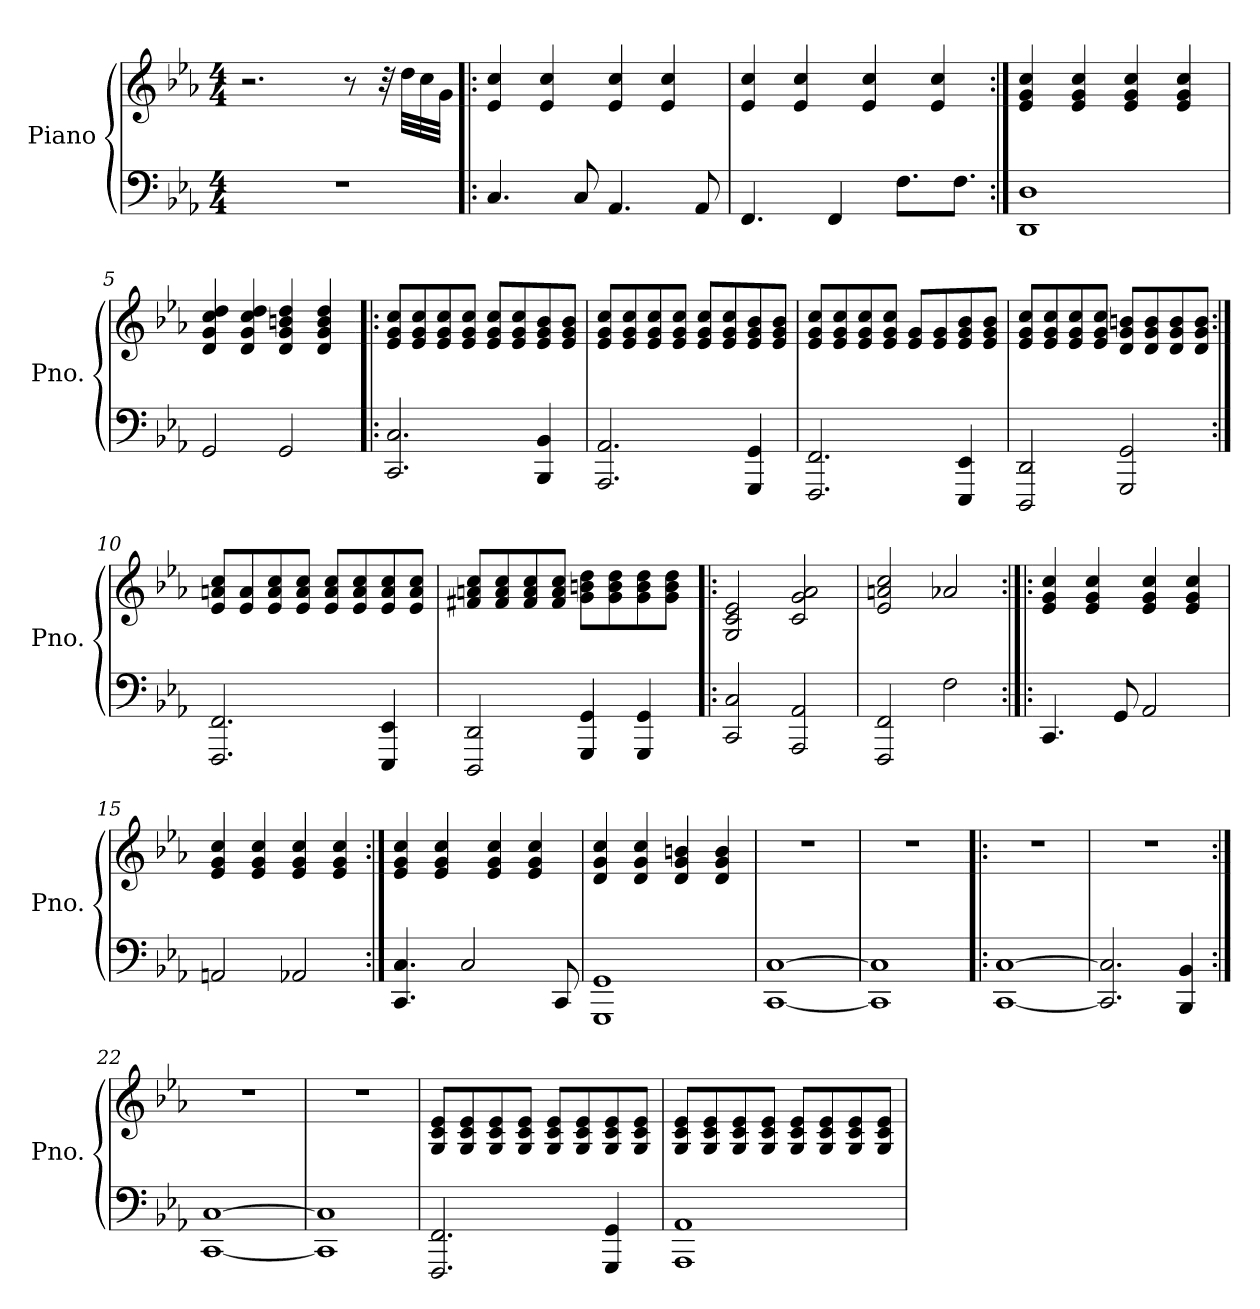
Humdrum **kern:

**kern	**kern
*part1	*part1
*staff2	*staff1
*I"Piano	*
*I'Pno.	*
*clefF4	*clefG2
*k[b-e-a-]	*k[b-e-a-]
*M4/4	*M4/4
*MM75	*MM75
=1	=1
1r	2.r
.	8r
.	32r
.	32dd\LLL
.	32cc\
.	32g\JJJ
=2!|:	=2!|:
4.C/	4e-/ 4cc/
.	4e-/ 4cc/
8C/	.
4.AA-/	4e-/ 4cc/
.	4e-/ 4cc/
8AA-/	.
=3	=3
4.FF/	4e-/ 4cc/
.	4e-/ 4cc/
4FF/	.
.	4e-/ 4cc/
8.F\L	.
.	4e-/ 4cc/
8.F\J	.
=4:|!	=4:|!
1DD 1D	4e-/ 4g/ 4cc/
.	4e-/ 4g/ 4cc/
.	4e-/ 4g/ 4cc/
.	4e-/ 4g/ 4cc/
=5	=5
2GG/	4d/ 4g/ 4cc/ 4dd/
.	4d/ 4g/ 4cc/ 4dd/
2GG/	4d/ 4g/ 4bn/ 4dd/
.	4d/ 4g/ 4b/ 4dd/
=6!|:	=6!|:
2.CC/ 2.C/	8e-/ 8g/ 8cc/L
.	8e-/ 8g/ 8cc/
.	8e-/ 8g/ 8cc/
.	8e-/ 8g/ 8cc/J
.	8e-/ 8g/ 8cc/L
.	8e-/ 8g/ 8cc/
4BBB-/ 4BB-/	8e-/ 8g/ 8b-/
.	8e-/ 8g/ 8b-/J
=7	=7
2.AAA-/ 2.AA-/	8e-/ 8g/ 8cc/L
.	8e-/ 8g/ 8cc/
.	8e-/ 8g/ 8cc/
.	8e-/ 8g/ 8cc/J
.	8e-/ 8g/ 8cc/L
.	8e-/ 8g/ 8cc/
4GGG/ 4GG/	8e-/ 8g/ 8b-/
.	8e-/ 8g/ 8b-/J
!!LO:LB:g=z
=8	=8
2.FFF/ 2.FF/	8e-/ 8g/ 8cc/L
.	8e-/ 8g/ 8cc/
.	8e-/ 8g/ 8cc/
.	8e-/ 8g/ 8cc/J
.	8e-/ 8g/L
.	8e-/ 8g/
4EEE-/ 4EE-/	8e-/ 8g/ 8b-/
.	8e-/ 8g/ 8b-/J
=9	=9
2DDD/ 2DD/	8e-/ 8g/ 8cc/L
.	8e-/ 8g/ 8cc/
.	8e-/ 8g/ 8cc/
.	8e-/ 8g/ 8cc/J
2GGG/ 2GG/	8d/ 8g/ 8bn/L
.	8d/ 8g/ 8b/
.	8d/ 8g/ 8b/
.	8d/ 8g/ 8b/J
=10:|!	=10:|!
2.FFF/ 2.FF/	8e-/ 8an/ 8cc/L
.	8e-/ 8a/
.	8e-/ 8a/ 8cc/
.	8e-/ 8a/ 8cc/J
.	8e-/ 8a/ 8cc/L
.	8e-/ 8a/ 8cc/
4EEE-/ 4EE-/	8e-/ 8a/ 8cc/
.	8e-/ 8a/ 8cc/J
=11	=11
2DDD/ 2DD/	8f#X/ 8an/ 8cc/L
.	8f#/ 8a/ 8cc/
.	8f#/ 8a/ 8cc/
.	8f#/ 8a/ 8cc/J
4GGG/ 4GG/	8g\ 8bn\ 8dd\L
.	8g\ 8b\ 8dd\
4GGG/ 4GG/	8g\ 8b\ 8dd\
.	8g\ 8b\ 8dd\J
=12!|:	=12!|:
2CC/ 2C/	2G/ 2c/ 2e-/
2AAA-/ 2AA-/	2c/ 2g/ 2a-/
=13	=13
2FFF/ 2FF/	2e-/ 2an/ 2cc/
2F\	2a-X/
=14:|!|:	=14:|!|:
4.CC/	4e-/ 4g/ 4cc/
.	4e-/ 4g/ 4cc/
8GG/	.
2AA-/	4e-/ 4g/ 4cc/
.	4e-/ 4g/ 4cc/
!!LO:LB:g=z
=15	=15
2AAn/	4e-/ 4g/ 4cc/
.	4e-/ 4g/ 4cc/
2AA-X/	4e-/ 4g/ 4cc/
.	4e-/ 4g/ 4cc/
=16:|!	=16:|!
4.CC/ 4.C/	4e-/ 4g/ 4cc/
.	4e-/ 4g/ 4cc/
2C/	.
.	4e-/ 4g/ 4cc/
.	4e-/ 4g/ 4cc/
8CC/	.
=17	=17
1GGG 1GG	4d/ 4g/ 4cc/
.	4d/ 4g/ 4cc/
.	4d/ 4g/ 4bn/
.	4d/ 4g/ 4b/
=18	=18
[1CC [1C	1r
=19	=19
1CC] 1C]	1r
=20!|:	=20!|:
[1CC [1C	1r
=21	=21
2.CC/] 2.C/]	1r
4BBB-/ 4BB-/	.
=22:|!	=22:|!
[1CC [1C	1r
=23	=23
1CC] 1C]	1r
=24	=24
2.FFF/ 2.FF/	8G/ 8c/ 8e-/L
.	8G/ 8c/ 8e-/
.	8G/ 8c/ 8e-/
.	8G/ 8c/ 8e-/J
.	8G/ 8c/ 8e-/L
.	8G/ 8c/ 8e-/
4GGG/ 4GG/	8G/ 8c/ 8e-/
.	8G/ 8c/ 8e-/J
!!LO:LB:g=z
=25	=25
1AAA- 1AA-	8G/ 8c/ 8e-/L
.	8G/ 8c/ 8e-/
.	8G/ 8c/ 8e-/
.	8G/ 8c/ 8e-/J
.	8G/ 8c/ 8e-/L
.	8G/ 8c/ 8e-/
.	8G/ 8c/ 8e-/
.	8G/ 8c/ 8e-/J
=	=
*-	*-
